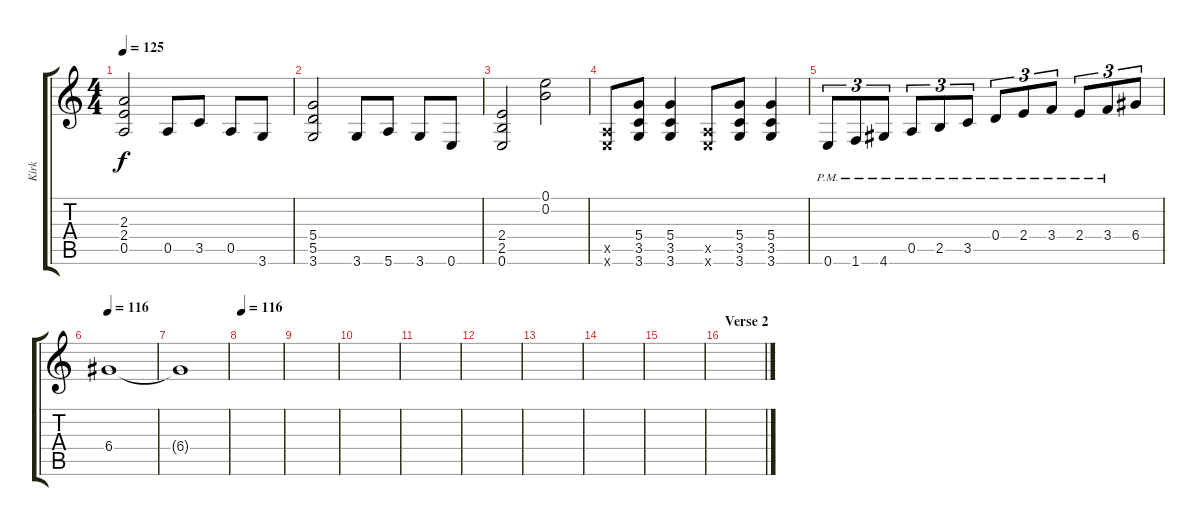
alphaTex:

\track ("Kirk" "Kirk") {instrument overdrivenguitar}
\staff {score tabs}
\tuning (E4 B3 G3 D3 A2 E2) {hide}
\ts (4 4)
\tempo 125
\clef g2
\ks c
(2.3 2.4 0.5).2{dy f} 0.5.8 3.5.8 0.5.8 3.6.8 |
(5.4 5.5 3.6).2 3.6.8 5.6.8 3.6.8 0.6.8 |
(2.4 2.5 0.6).2 (0.1 0.2).2 |
(0.5{x} 0.6{x}).8 (5.4 3.5 3.6).8 (5.4 3.5 3.6).4 (0.5{x} 0.6{x}).8 (5.4 3.5 3.6).8 (5.4 3.5 3.6).4 |
0.6{pm}.8{tu (3 2)} 1.6{pm}.8{tu (3 2)} 4.6{pm}.8{tu (3 2)} 0.5{pm}.8{tu (3 2)} 2.5{pm}.8{tu (3 2)} 3.5{pm}.8{tu (3 2)} 0.4{pm}.8{tu (3 2)} 2.4{pm}.8{tu (3 2)} 3.4{pm}.8{tu (3 2)} 2.4{pm}.8{tu (3 2)} 3.4{pm}.8{tu (3 2)} 6.4.8{tu (3 2)} |
\tempo 116
6.4.1 |
6.4{t}.1 |
\tempo 116
|
|
|
|
|
|
|
|
\section ("" "Verse 2")
